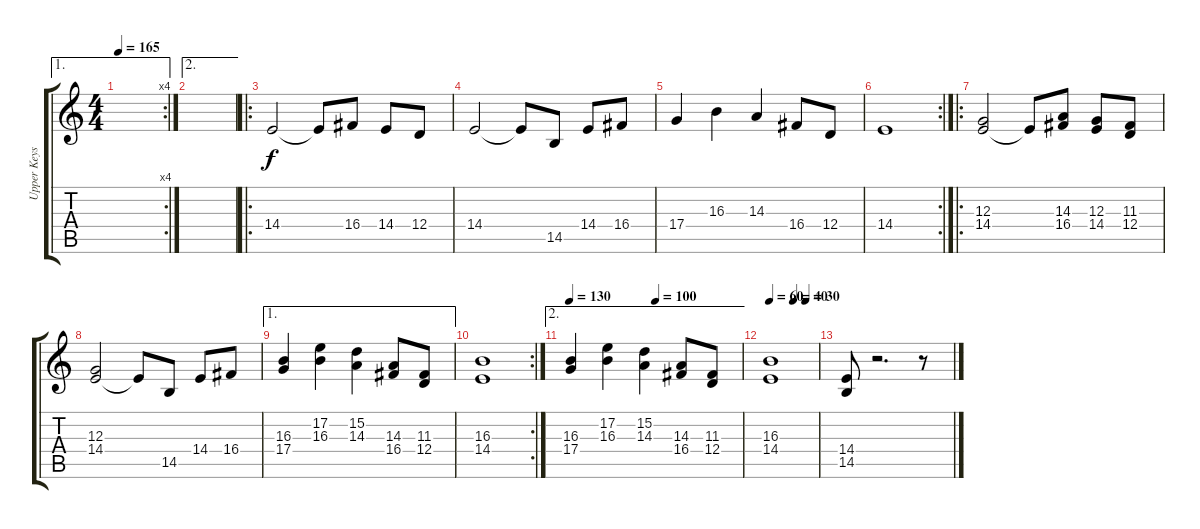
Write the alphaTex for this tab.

\track ("Upper Keys" "Upper Keys") {instrument flute}
\staff {score tabs}
\tuning (E4 B3 G3 D3 A2 E2) {hide}
\ae 1
\rc 4
\ts (4 4)
\tempo 165
\clef g2
\ks c
|
\ae 2
|
\ro
14.4.2 14.4{t}.8 16.4.8 14.4.8 12.4.8 |
14.4.2 14.4{t}.8 14.5.8 14.4.8 16.4.8 |
17.4.4 16.3.4 14.3.4 16.4.8 12.4.8 |
\rc 2
14.4.1 |
\ro
(12.3 14.4).2 14.4{t}.8 (14.3 16.4).8 (12.3 14.4).8 (11.3 12.4).8 |
(12.3 14.4).2 14.4{t}.8 14.5.8 14.4.8 16.4.8 |
\ae 1
(16.3 17.4).4 (17.2 16.3).4 (15.2 14.3).4 (14.3 16.4).8 (11.3 12.4).8 |
\rc 2
(16.3 14.4).1 |
\ae 2
\tempo 130
\tempo (100 0.5)
(16.3 17.4).4 (17.2 16.3).4 (15.2 14.3).4 (14.3 16.4).8 (11.3 12.4).8 |
\tempo 60
\tempo (40 0.5)
\tempo (30 0.75)
(16.3 14.4).1 |
(14.4 14.5).8 r.2{d} r.8
